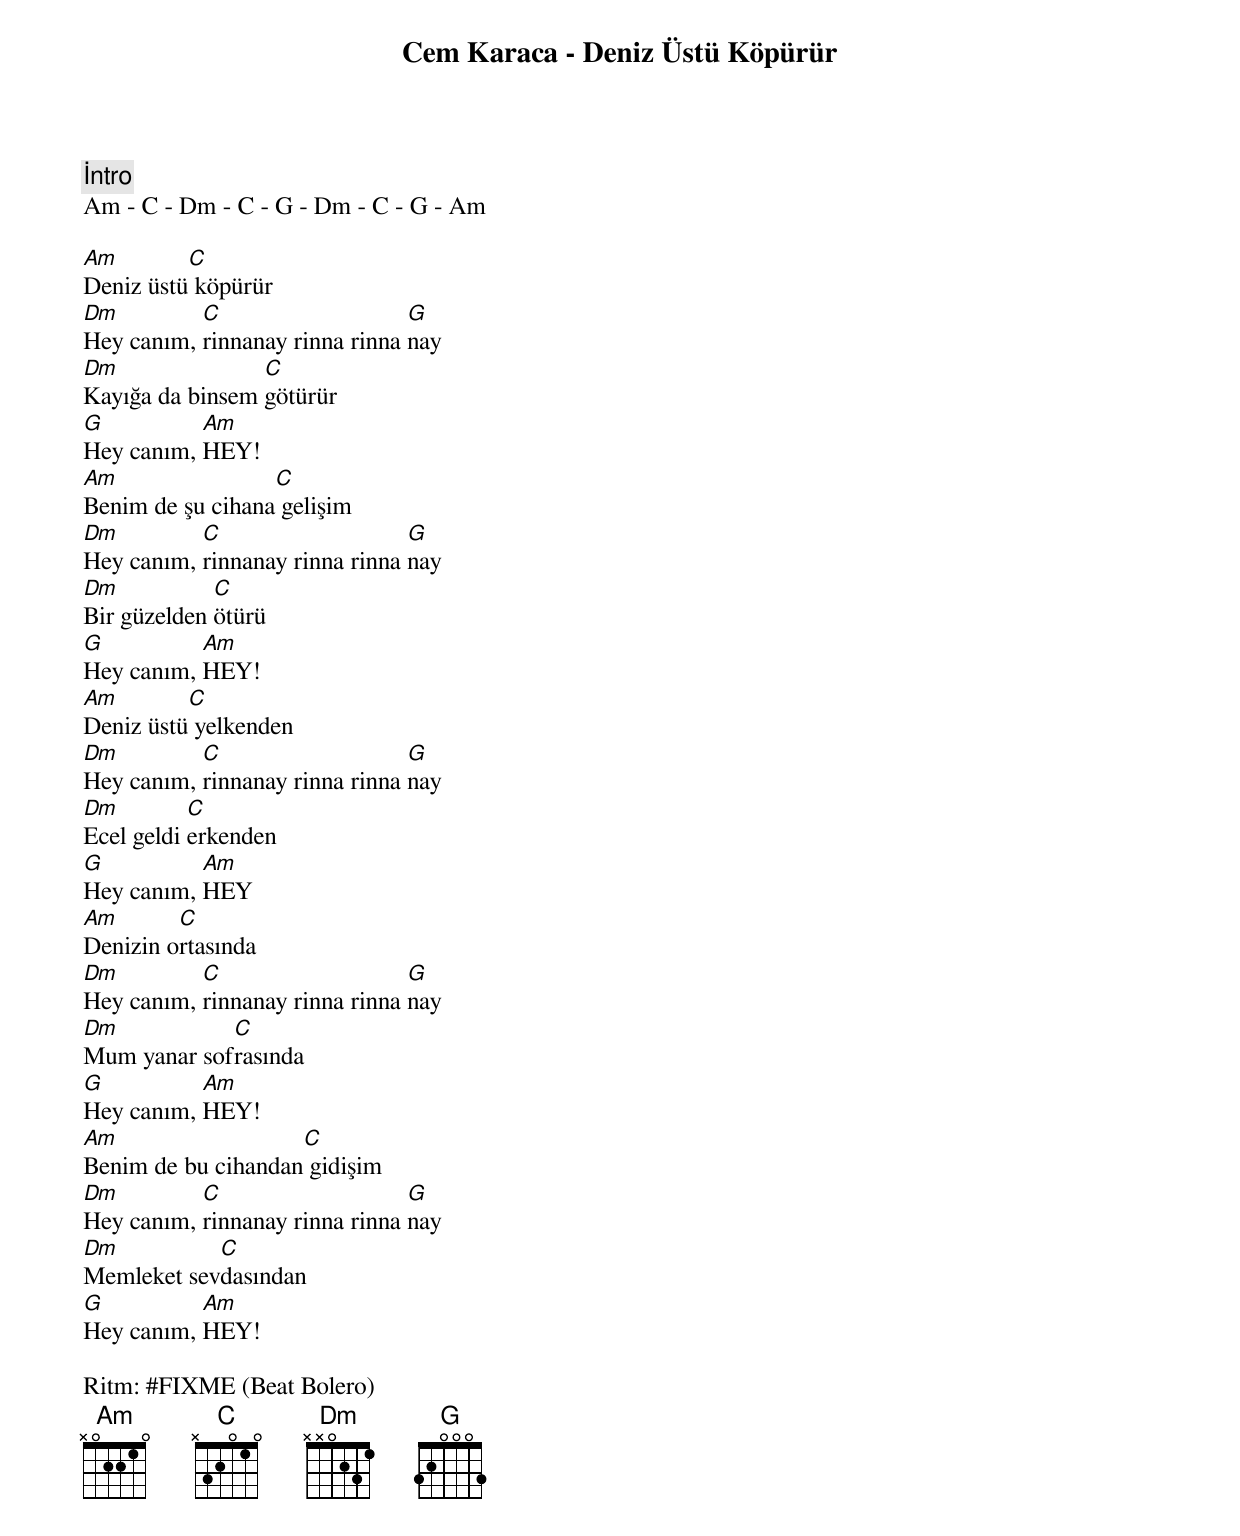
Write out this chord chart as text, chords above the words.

Cem Karaca - Deniz Üstü Köpürür

İntro
Am - C - Dm - C - G - Dm - C - G - Am

Am        C
Deniz üstü köpürür
Dm         C                    G
Hey canım, rinnanay rinna rinna nay
Dm               C
Kayığa da binsem götürür
G          Am
Hey canım, HEY!
Am                C
Benim de şu cihana gelişim
Dm         C                    G
Hey canım, rinnanay rinna rinna nay
Dm           C
Bir güzelden ötürü
G          Am
Hey canım, HEY!
Am        C
Deniz üstü yelkenden
Dm         C                    G
Hey canım, rinnanay rinna rinna nay
Dm         C
Ecel geldi erkenden
G          Am
Hey canım, HEY
Am       C
Denizin ortasında
Dm         C                    G
Hey canım, rinnanay rinna rinna nay
Dm           C
Mum yanar sofrasında
G          Am
Hey canım, HEY!
Am                  C
Benim de bu cihandan gidişim
Dm         C                    G
Hey canım, rinnanay rinna rinna nay
Dm          C
Memleket sevdasından
G          Am
Hey canım, HEY!

Ritm: #FIXME (Beat Bolero)
